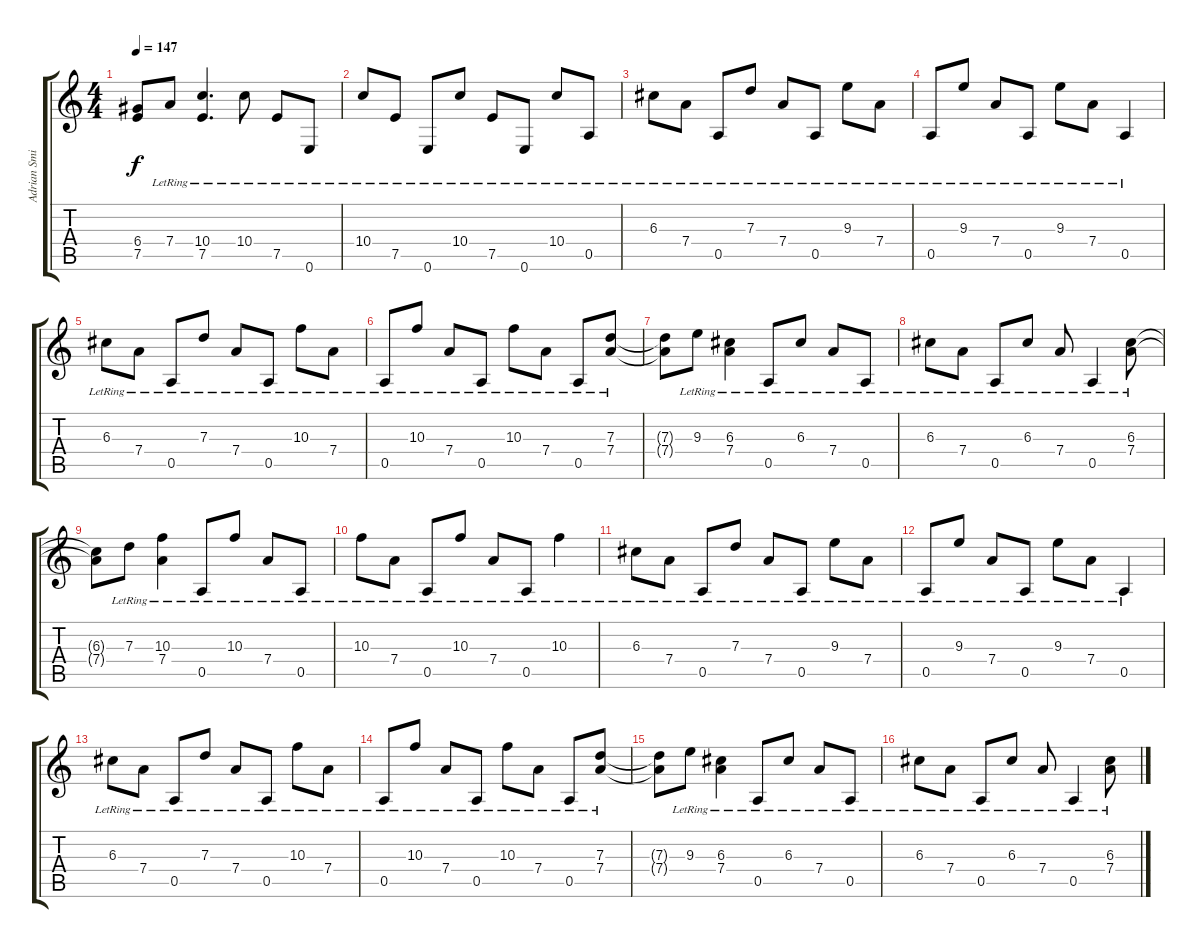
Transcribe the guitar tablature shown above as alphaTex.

\track ("Adrian Smith" "Adrian Smi") {instrument overdrivenguitar}
\staff {score tabs}
\tuning (E4 B3 G3 D3 A2 E2) {hide}
\ts (4 4)
\tempo 147
\clef g2
\ks c
(6.4{t} 7.5{t}).8{dy f} 7.4{lr}.8 (10.4{lr} 7.5{lr}).4{d} 10.4{lr}.8 7.5{lr}.8 0.6{lr}.8 |
10.4{lr}.8 7.5{lr}.8 0.6{lr}.8 10.4{lr}.8 7.5{lr}.8 0.6{lr}.8 10.4{lr}.8 0.5{lr}.8 |
6.3{lr}.8 7.4{lr}.8 0.5{lr}.8 7.3{lr}.8 7.4{lr}.8 0.5{lr}.8 9.3{lr}.8 7.4{lr}.8 |
0.5{lr}.8 9.3{lr}.8 7.4{lr}.8 0.5{lr}.8 9.3{lr}.8 7.4{lr}.8 0.5{lr}.4 |
6.3{lr}.8 7.4{lr}.8 0.5{lr}.8 7.3{lr}.8 7.4{lr}.8 0.5{lr}.8 10.3{lr}.8 7.4{lr}.8 |
0.5{lr}.8 10.3{lr}.8 7.4{lr}.8 0.5{lr}.8 10.3{lr}.8 7.4{lr}.8 0.5{lr}.8 (7.3{lr} 7.4{lr}).8 |
(7.3{t} 7.4{t}).8 9.3{lr}.8 (6.3{lr} 7.4{lr}).4 0.5{lr}.8 6.3{lr}.8 7.4{lr}.8 0.5{lr}.8 |
6.3{lr}.8 7.4{lr}.8 0.5{lr}.8 6.3{lr}.8 7.4{lr}.8 0.5{lr}.4 (6.3{lr} 7.4{lr}).8 |
(6.3{t} 7.4{t}).8 7.3{lr}.8 (10.3{lr} 7.4{lr}).4 0.5{lr}.8 10.3{lr}.8 7.4{lr}.8 0.5{lr}.8 |
10.3{lr}.8 7.4{lr}.8 0.5{lr}.8 10.3{lr}.8 7.4{lr}.8 0.5{lr}.8 10.3{lr}.4 |
6.3{lr}.8 7.4{lr}.8 0.5{lr}.8 7.3{lr}.8 7.4{lr}.8 0.5{lr}.8 9.3{lr}.8 7.4{lr}.8 |
0.5{lr}.8 9.3{lr}.8 7.4{lr}.8 0.5{lr}.8 9.3{lr}.8 7.4{lr}.8 0.5{lr}.4 |
6.3{lr}.8 7.4{lr}.8 0.5{lr}.8 7.3{lr}.8 7.4{lr}.8 0.5{lr}.8 10.3{lr}.8 7.4{lr}.8 |
0.5{lr}.8 10.3{lr}.8 7.4{lr}.8 0.5{lr}.8 10.3{lr}.8 7.4{lr}.8 0.5{lr}.8 (7.3{lr} 7.4{lr}).8 |
(7.3{t} 7.4{t}).8 9.3{lr}.8 (6.3{lr} 7.4{lr}).4 0.5{lr}.8 6.3{lr}.8 7.4{lr}.8 0.5{lr}.8 |
6.3{lr}.8 7.4{lr}.8 0.5{lr}.8 6.3{lr}.8 7.4{lr}.8 0.5{lr}.4 (6.3{lr} 7.4{lr}).8
